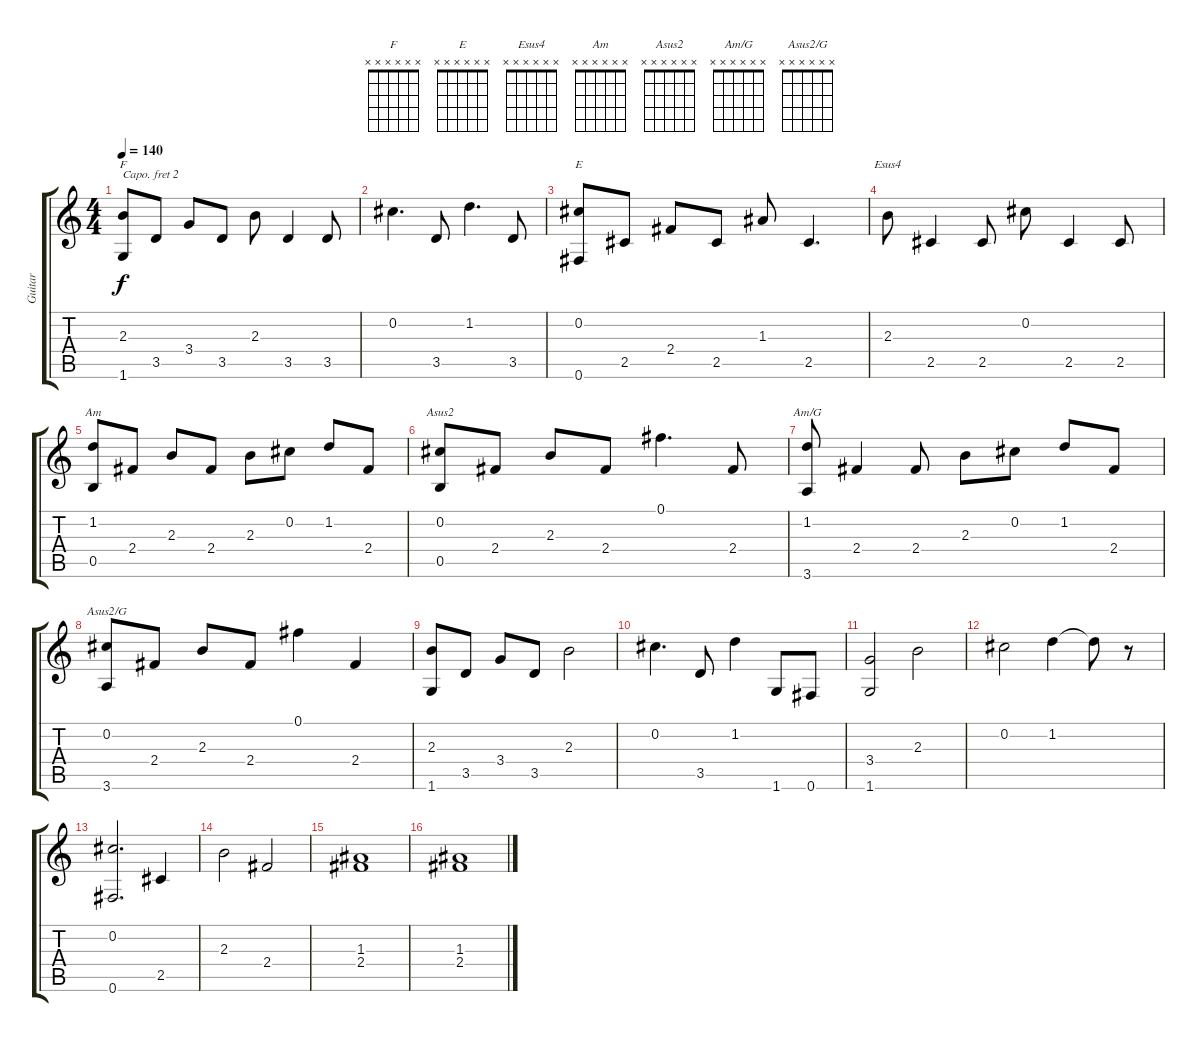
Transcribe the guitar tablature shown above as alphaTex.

\track ("Guitar" "Guitar") {instrument acousticguitarnylon}
\staff {score tabs}
\capo 2
\tuning (E4 B3 G3 D3 A2 E2) {hide}
\chord ("F" x x x x x x)
\chord ("E" x x x x x x)
\chord ("Esus4" x x x x x x)
\chord ("Am" x x x x x x)
\chord ("Asus2" x x x x x x)
\chord ("Am/G" x x x x x x)
\chord ("Asus2/G" x x x x x x)
\ts (4 4)
\tempo 140
\clef g2
\ks c
(2.3 1.6).8{ch "F" dy f} 3.5.8 3.4.8 3.5.8 2.3.8 3.5.4 3.5.8 |
0.2.4{d} 3.5.8 1.2.4{d} 3.5.8 |
(0.2 0.6).8{ch "E"} 2.5.8 2.4.8 2.5.8 1.3.8 2.5.4{d} |
2.3.8{ch "Esus4"} 2.5.4 2.5.8 0.2.8 2.5.4 2.5.8 |
(1.2 0.5).8{ch "Am"} 2.4.8 2.3.8 2.4.8 2.3.8 0.2.8 1.2.8 2.4.8 |
(0.2 0.5).8{ch "Asus2"} 2.4.8 2.3.8 2.4.8 0.1.4{d} 2.4.8 |
(1.2 3.6).8{ch "Am/G"} 2.4.4 2.4.8 2.3.8 0.2.8 1.2.8 2.4.8 |
(0.2 3.6).8{ch "Asus2/G"} 2.4.8 2.3.8 2.4.8 0.1.4 2.4.4 |
(2.3 1.6).8 3.5.8 3.4.8 3.5.8 2.3.2 |
0.2.4{d} 3.5.8 1.2.4 1.6.8 0.6.8 |
(3.4 1.6).2 2.3.2 |
0.2.2 1.2.4 1.2{t}.8 r.8 |
(0.2 0.6).2{d} 2.5.4 |
2.3.2 2.4.2 |
(1.3 2.4).1 |
(1.3 2.4).1
